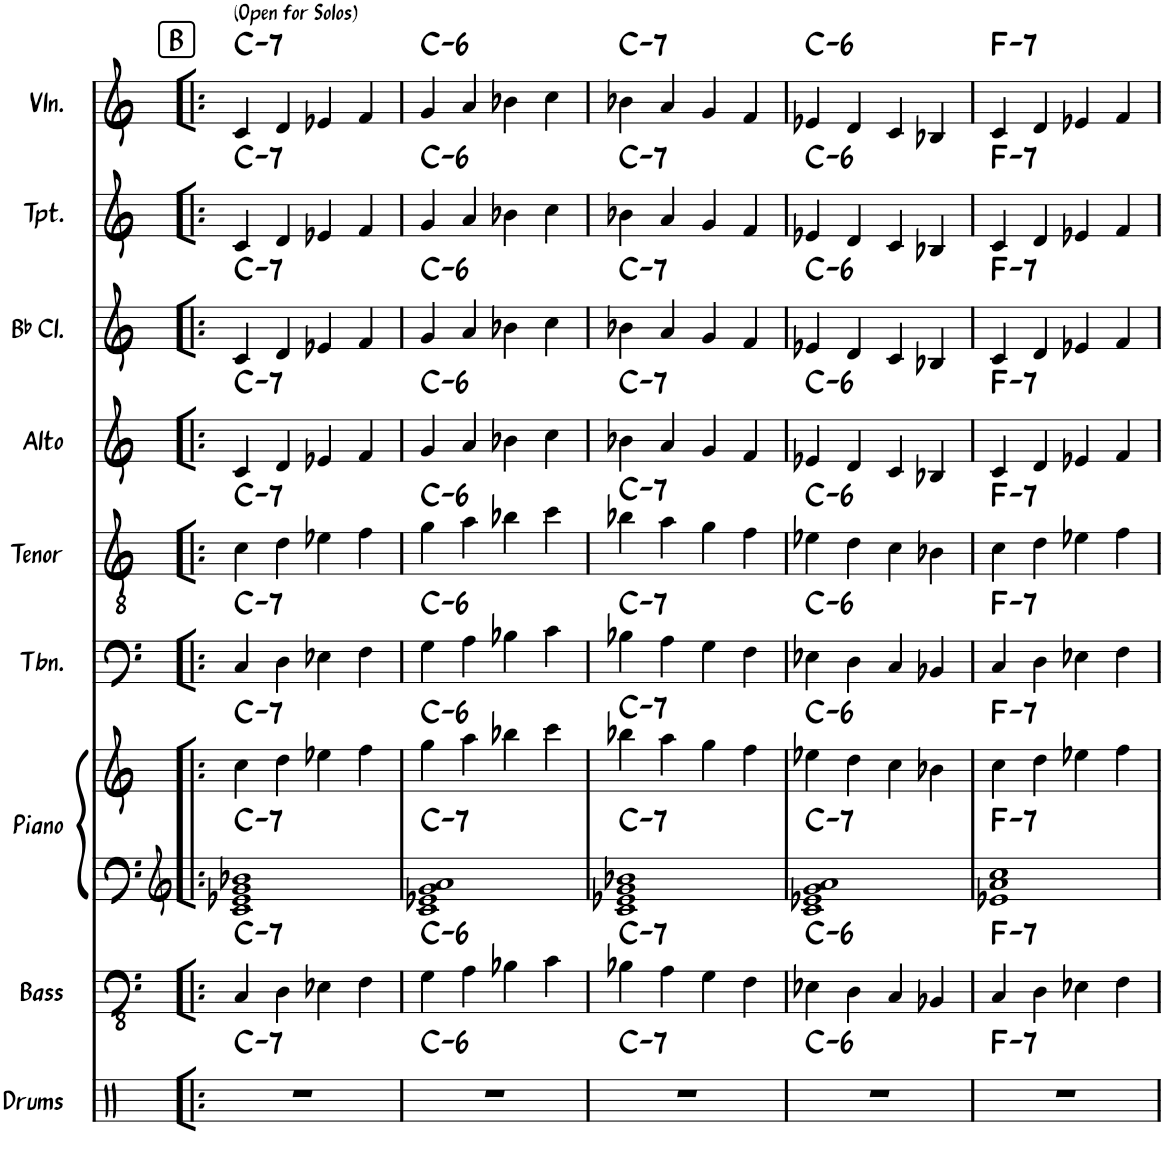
**kern	**harte	**kern	**harte	**kern	**kern	**harte	**kern	**harte	**kern	**harte	**kern	**harte	**kern	**harte	**kern	**harte	**kern	**harte
*part9	*part9	*part8	*part8	*part7	*part7	*part7	*part6	*part6	*part5	*part5	*part4	*part4	*part3	*part3	*part2	*part2	*part1	*part1
*staff10	*	*staff9	*	*staff8	*staff7	*	*staff6	*	*staff5	*	*staff4	*	*staff3	*	*staff2	*	*staff1	*
*I"Drums	*	*I"Bass	*	*I"Piano	*	*	*I"Trombone	*	*I"Tenor Sax	*	*I"Alto Sax	*	*I"Bb Clarinet	*	*I"Trumpet	*	*I"Violin	*
*I'Drums	*	*I'Bass	*	*I'Piano	*	*	*I'Tbn.	*	*I'Tenor	*	*I'Alto	*	*I'Bb Cl.	*	*I'Tpt.	*	*I'Vln.	*
!!LO:PB:g=z
*clefX	*	*clefFv4	*	*clefG2	*clefG2	*	*clefF4	*	*clefGv2	*	*clefG2	*	*clefG2	*	*clefG2	*	*clefG2	*
*	*	*	*	*	*	*	*	*	*ITrd8c14	*	*ITrd5c9	*	*ITrd1c2	*	*ITrd1c2	*	*	*
*k[]	*	*k[]	*	*k[]	*k[]	*	*k[]	*	*k[]	*	*k[]	*	*k[]	*	*k[]	*	*k[]	*
*M4/4	*	*M4/4	*	*M4/4	*M4/4	*	*M4/4	*	*M4/4	*	*M4/4	*	*M4/4	*	*M4/4	*	*M4/4	*
!!LO:REH:place=s1:a:B:rj:fs=14:t=B
=22!|:	=22!|:	=22!|:	=22!|:	=22!|:	=22!|:	=22!|:	=22!|:	=22!|:	=22!|:	=22!|:	=22!|:	=22!|:	=22!|:	=22!|:	=22!|:	=22!|:	=22!|:	=22!|:
!	!LO:H:kt=7	!	!LO:H:kt=7	!	!	!LO:H:n=1:kt=7	!	!	!	!	!	!	!	!	!	!	!LO:TX:a:t=(Open for Solos)	!
!	!	!	!	!	!	!LO:H:n=2:kt=7	!	!LO:H:kt=7	!	!LO:H:kt=7	!	!LO:H:kt=7	!	!LO:H:kt=7	!	!LO:H:kt=7	!	!LO:H:kt=7
1r	C:min7	4CC/	C:min7	1c 1e-X 1g 1b-X	4cc\	C:min7 C:min7	4C/	C:min7	4c\	C:min7	4c/	C:min7	4c/	C:min7	4c/	C:min7	4c/	C:min7
.	.	4DD\	.	.	4dd\	.	4D\	.	4d\	.	4d/	.	4d/	.	4d/	.	4d/	.
.	.	4EE-X\	.	.	4ee-X\	.	4E-X\	.	4e-X\	.	4e-X/	.	4e-X/	.	4e-X/	.	4e-X/	.
.	.	4FF\	.	.	4ff\	.	4F\	.	4f\	.	4f/	.	4f/	.	4f/	.	4f/	.
=23	=23	=23	=23	=23	=23	=23	=23	=23	=23	=23	=23	=23	=23	=23	=23	=23	=23	=23
!	!LO:H:kt=6	!	!LO:H:kt=6	!	!	!LO:H:n=1:kt=6	!	!	!	!	!	!	!	!	!	!	!	!
!	!	!	!	!	!	!LO:H:n=2:kt=7	!	!LO:H:kt=6	!	!LO:H:kt=6	!	!LO:H:kt=6	!	!LO:H:kt=6	!	!LO:H:kt=6	!	!LO:H:kt=6
1r	C:min6	4GG\	C:min6	1c 1e-X 1g 1a	4gg\	C:min6 C:min7	4G\	C:min6	4g\	C:min6	4g/	C:min6	4g/	C:min6	4g/	C:min6	4g/	C:min6
.	.	4AA\	.	.	4aa\	.	4A\	.	4a\	.	4a/	.	4a/	.	4a/	.	4a/	.
.	.	4BB-X\	.	.	4bb-X\	.	4B-X\	.	4b-X\	.	4b-X\	.	4b-X\	.	4b-X\	.	4b-X\	.
.	.	4C\	.	.	4ccc\	.	4c\	.	4cc\	.	4cc\	.	4cc\	.	4cc\	.	4cc\	.
=24	=24	=24	=24	=24	=24	=24	=24	=24	=24	=24	=24	=24	=24	=24	=24	=24	=24	=24
!	!LO:H:kt=7	!	!LO:H:kt=7	!	!	!LO:H:n=1:kt=7	!	!	!	!	!	!	!	!	!	!	!	!
!	!	!	!	!	!	!LO:H:n=2:kt=7	!	!LO:H:kt=7	!	!LO:H:kt=7	!	!LO:H:kt=7	!	!LO:H:kt=7	!	!LO:H:kt=7	!	!LO:H:kt=7
1r	C:min7	4BB-X\	C:min7	1c 1e-X 1g 1b-X	4bb-X\	C:min7 C:min7	4B-X\	C:min7	4b-X\	C:min7	4b-X\	C:min7	4b-X\	C:min7	4b-X\	C:min7	4b-X\	C:min7
.	.	4AA\	.	.	4aa\	.	4A\	.	4a\	.	4a/	.	4a/	.	4a/	.	4a/	.
.	.	4GG\	.	.	4gg\	.	4G\	.	4g\	.	4g/	.	4g/	.	4g/	.	4g/	.
.	.	4FF\	.	.	4ff\	.	4F\	.	4f\	.	4f/	.	4f/	.	4f/	.	4f/	.
=25	=25	=25	=25	=25	=25	=25	=25	=25	=25	=25	=25	=25	=25	=25	=25	=25	=25	=25
!	!LO:H:kt=6	!	!LO:H:kt=6	!	!	!LO:H:n=1:kt=6	!	!	!	!	!	!	!	!	!	!	!	!
!	!	!	!	!	!	!LO:H:n=2:kt=7	!	!LO:H:kt=6	!	!LO:H:kt=6	!	!LO:H:kt=6	!	!LO:H:kt=6	!	!LO:H:kt=6	!	!LO:H:kt=6
1r	C:min6	4EE-X\	C:min6	1c 1e-X 1g 1a	4ee-X\	C:min6 C:min7	4E-X\	C:min6	4e-X\	C:min6	4e-X/	C:min6	4e-X/	C:min6	4e-X/	C:min6	4e-X/	C:min6
.	.	4DD\	.	.	4dd\	.	4D\	.	4d\	.	4d/	.	4d/	.	4d/	.	4d/	.
.	.	4CC/	.	.	4cc\	.	4C/	.	4c\	.	4c/	.	4c/	.	4c/	.	4c/	.
.	.	4BBB-X/	.	.	4b-X\	.	4BB-X/	.	4B-X\	.	4B-X/	.	4B-X/	.	4B-X/	.	4B-X/	.
=26	=26	=26	=26	=26	=26	=26	=26	=26	=26	=26	=26	=26	=26	=26	=26	=26	=26	=26
!	!LO:H:kt=7	!	!LO:H:kt=7	!	!	!LO:H:n=1:kt=7	!	!	!	!	!	!	!	!	!	!	!	!
!	!	!	!	!	!	!LO:H:n=2:kt=7	!	!LO:H:kt=7	!	!LO:H:kt=7	!	!LO:H:kt=7	!	!LO:H:kt=7	!	!LO:H:kt=7	!	!LO:H:kt=7
1r	F:min7	4CC/	F:min7	1e-X 1a 1cc	4cc\	F:min7 F:min7	4C/	F:min7	4c\	F:min7	4c/	F:min7	4c/	F:min7	4c/	F:min7	4c/	F:min7
.	.	4DD\	.	.	4dd\	.	4D\	.	4d\	.	4d/	.	4d/	.	4d/	.	4d/	.
.	.	4EE-X\	.	.	4ee-X\	.	4E-X\	.	4e-X\	.	4e-X/	.	4e-X/	.	4e-X/	.	4e-X/	.
.	.	4FF\	.	.	4ff\	.	4F\	.	4f\	.	4f/	.	4f/	.	4f/	.	4f/	.
=	=	=	=	=	=	=	=	=	=	=	=	=	=	=	=	=	=	=
*-	*-	*-	*-	*-	*-	*-	*-	*-	*-	*-	*-	*-	*-	*-	*-	*-	*-	*-
